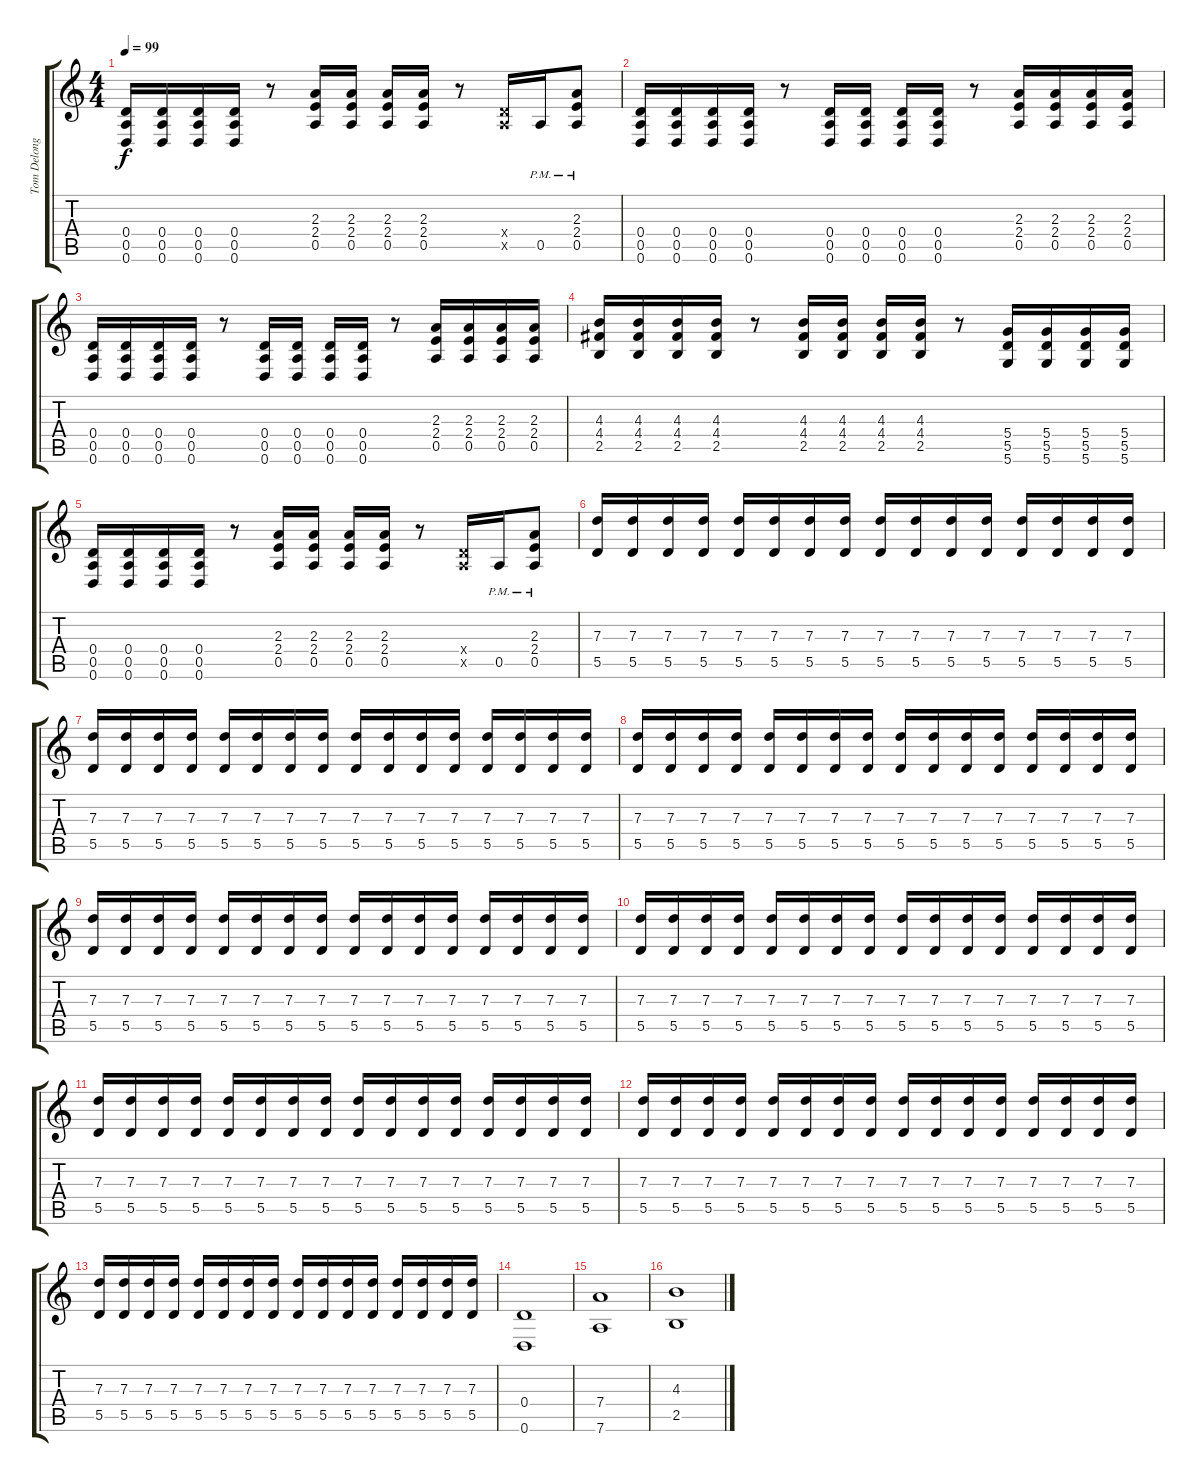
\track ("Tom Delonge" "Tom Delong") {instrument acousticguitarnylon}
\staff {score tabs}
\tuning (E4 B3 G3 D3 A2 D2) {hide}
\ts (4 4)
\tempo 99
\clef g2
\ks c
(0.4 0.5 0.6).16{dy f} (0.4 0.5 0.6).16 (0.4 0.5 0.6).16 (0.4 0.5 0.6).16 r.8 (2.3 2.4 0.5).16 (2.3 2.4 0.5).16 (2.3 2.4 0.5).16 (2.3 2.4 0.5).16 r.8 (0.4{x} 0.5{x}).16 0.5{pm}.16 (2.3 2.4 0.5{pm}).8 |
(0.4 0.5 0.6).16{instrument distortionguitar} (0.4 0.5 0.6).16 (0.4 0.5 0.6).16 (0.4 0.5 0.6).16 r.8 (0.4 0.5 0.6).16 (0.4 0.5 0.6).16 (0.4 0.5 0.6).16 (0.4 0.5 0.6).16 r.8 (2.3 2.4 0.5).16 (2.3 2.4 0.5).16 (2.3 2.4 0.5).16 (2.3 2.4 0.5).16 |
(0.4 0.5 0.6).16 (0.4 0.5 0.6).16 (0.4 0.5 0.6).16 (0.4 0.5 0.6).16 r.8 (0.4 0.5 0.6).16 (0.4 0.5 0.6).16 (0.4 0.5 0.6).16 (0.4 0.5 0.6).16 r.8 (2.3 2.4 0.5).16 (2.3 2.4 0.5).16 (2.3 2.4 0.5).16 (2.3 2.4 0.5).16 |
(4.3 4.4 2.5).16 (4.3 4.4 2.5).16 (4.3 4.4 2.5).16 (4.3 4.4 2.5).16 r.8 (4.3 4.4 2.5).16 (4.3 4.4 2.5).16 (4.3 4.4 2.5).16 (4.3 4.4 2.5).16 r.8 (5.4 5.5 5.6).16 (5.4 5.5 5.6).16 (5.4 5.5 5.6).16 (5.4 5.5 5.6).16 |
(0.4 0.5 0.6).16 (0.4 0.5 0.6).16 (0.4 0.5 0.6).16 (0.4 0.5 0.6).16 r.8 (2.3 2.4 0.5).16 (2.3 2.4 0.5).16 (2.3 2.4 0.5).16 (2.3 2.4 0.5).16 r.8 (0.4{x} 0.5{x}).16 0.5{pm}.16 (2.3 2.4 0.5{pm}).8 |
(7.3 5.5).16{instrument acousticguitarnylon} (7.3 5.5).16 (7.3 5.5).16 (7.3 5.5).16 (7.3 5.5).16 (7.3 5.5).16 (7.3 5.5).16 (7.3 5.5).16 (7.3 5.5).16 (7.3 5.5).16 (7.3 5.5).16 (7.3 5.5).16 (7.3 5.5).16 (7.3 5.5).16 (7.3 5.5).16 (7.3 5.5).16 |
(7.3 5.5).16 (7.3 5.5).16 (7.3 5.5).16 (7.3 5.5).16 (7.3 5.5).16 (7.3 5.5).16 (7.3 5.5).16 (7.3 5.5).16 (7.3 5.5).16 (7.3 5.5).16 (7.3 5.5).16 (7.3 5.5).16 (7.3 5.5).16 (7.3 5.5).16 (7.3 5.5).16 (7.3 5.5).16 |
(7.3 5.5).16 (7.3 5.5).16 (7.3 5.5).16 (7.3 5.5).16 (7.3 5.5).16 (7.3 5.5).16 (7.3 5.5).16 (7.3 5.5).16 (7.3 5.5).16 (7.3 5.5).16 (7.3 5.5).16 (7.3 5.5).16 (7.3 5.5).16 (7.3 5.5).16 (7.3 5.5).16 (7.3 5.5).16 |
(7.3 5.5).16 (7.3 5.5).16 (7.3 5.5).16 (7.3 5.5).16 (7.3 5.5).16 (7.3 5.5).16 (7.3 5.5).16 (7.3 5.5).16 (7.3 5.5).16 (7.3 5.5).16 (7.3 5.5).16 (7.3 5.5).16 (7.3 5.5).16 (7.3 5.5).16 (7.3 5.5).16 (7.3 5.5).16 |
(7.3 5.5).16 (7.3 5.5).16 (7.3 5.5).16 (7.3 5.5).16 (7.3 5.5).16 (7.3 5.5).16 (7.3 5.5).16 (7.3 5.5).16 (7.3 5.5).16 (7.3 5.5).16 (7.3 5.5).16 (7.3 5.5).16 (7.3 5.5).16 (7.3 5.5).16 (7.3 5.5).16 (7.3 5.5).16 |
(7.3 5.5).16 (7.3 5.5).16 (7.3 5.5).16 (7.3 5.5).16 (7.3 5.5).16 (7.3 5.5).16 (7.3 5.5).16 (7.3 5.5).16 (7.3 5.5).16 (7.3 5.5).16 (7.3 5.5).16 (7.3 5.5).16 (7.3 5.5).16 (7.3 5.5).16 (7.3 5.5).16 (7.3 5.5).16 |
(7.3 5.5).16 (7.3 5.5).16 (7.3 5.5).16 (7.3 5.5).16 (7.3 5.5).16 (7.3 5.5).16 (7.3 5.5).16 (7.3 5.5).16 (7.3 5.5).16 (7.3 5.5).16 (7.3 5.5).16 (7.3 5.5).16 (7.3 5.5).16 (7.3 5.5).16 (7.3 5.5).16 (7.3 5.5).16 |
(7.3 5.5).16 (7.3 5.5).16 (7.3 5.5).16 (7.3 5.5).16 (7.3 5.5).16 (7.3 5.5).16 (7.3 5.5).16 (7.3 5.5).16 (7.3 5.5).16 (7.3 5.5).16 (7.3 5.5).16 (7.3 5.5).16 (7.3 5.5).16 (7.3 5.5).16 (7.3 5.5).16 (7.3 5.5).16 |
(0.4 0.6).1{instrument electricguitarclean} |
(7.4 7.6).1 |
(4.3 2.5).1
